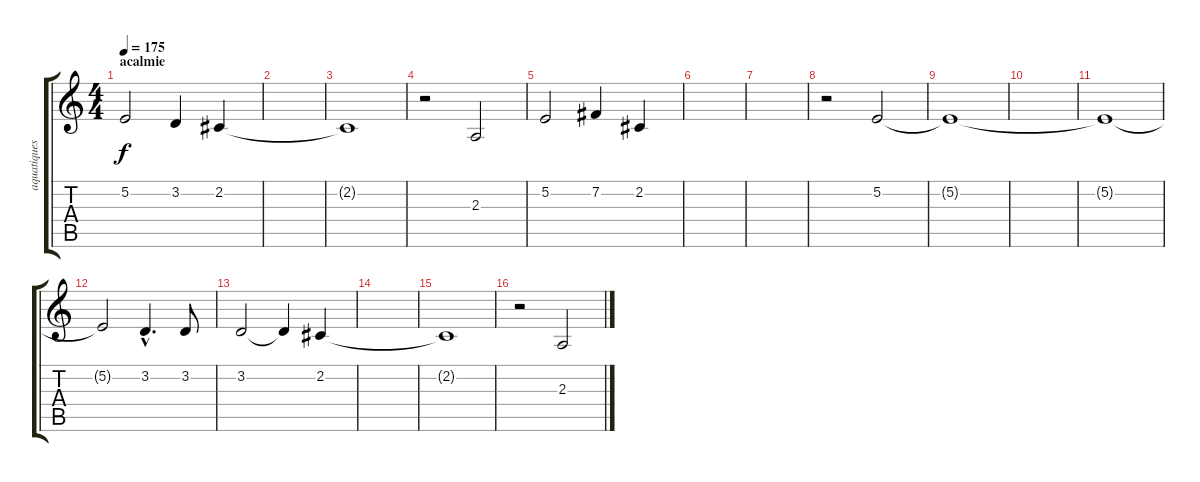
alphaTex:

\track ("aquatiques sounds" "aquatiques") {instrument fx7echoes}
\staff {score tabs}
\tuning (E4 B3 G3 D3 A2 E2) {hide}
\ts (4 4)
\section ("" "acalmie")
\tempo 175
\clef g2
\ks c
5.2.2{dy f} 3.2.4 2.2.4 |
|
2.2{t}.1 |
r.2 2.3.2 |
5.2.2 7.2.4 2.2.4 |
|
|
r.2 5.2.2 |
5.2{t}.1 |
|
5.2{t}.1 |
5.2{t}.2 3.2{hac}.4{d} 3.2.8 |
3.2.2 3.2{t}.4 2.2.4 |
|
2.2{t}.1 |
r.2 2.3.2
